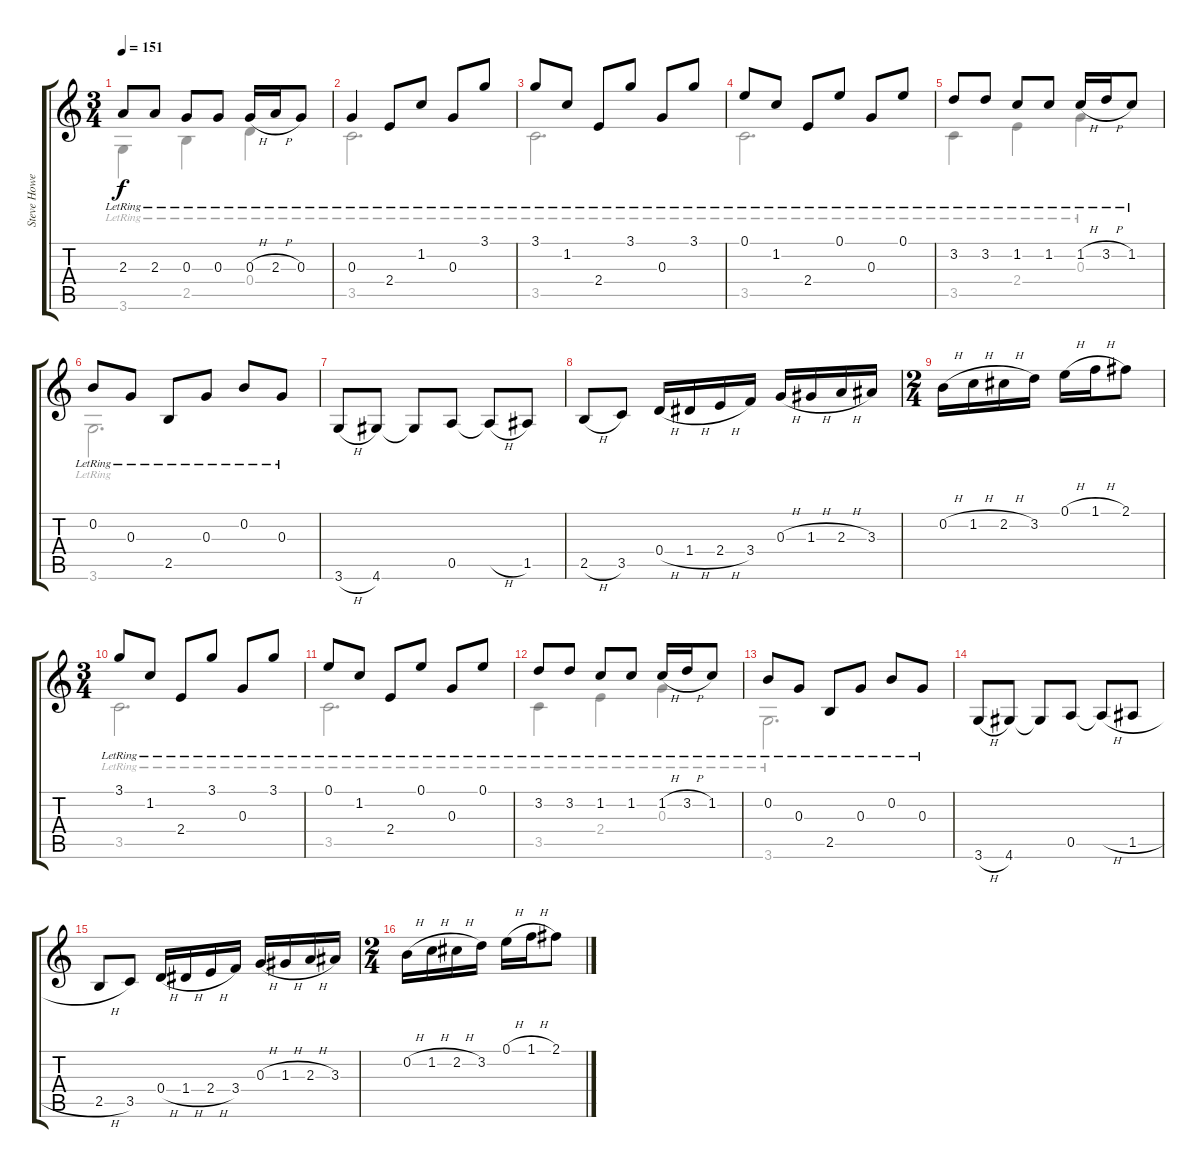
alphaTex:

\track ("Steve Howe" "Steve Howe") {instrument acousticguitarnylon}
\staff {score tabs}
\tuning (E4 B3 G3 D3 A2 E2) {hide}
\voice
\ts (3 4)
\tempo 151
\clef g2
\ks c
2.3{lr}.8{dy f} 2.3{lr}.8 0.3{lr}.8 0.3{lr}.8 0.3{h lr}.16 2.3{h lr}.16 0.3{lr}.8 |
0.3{lr}.4 2.4{lr}.8 1.2{lr}.8 0.3{lr}.8 3.1{lr}.8 |
3.1{lr}.8 1.2{lr}.8 2.4{lr}.8 3.1{lr}.8 0.3{lr}.8 3.1{lr}.8 |
0.1{lr}.8 1.2{lr}.8 2.4{lr}.8 0.1{lr}.8 0.3{lr}.8 0.1{lr}.8 |
3.2{lr}.8 3.2{lr}.8 1.2{lr}.8 1.2{lr}.8 1.2{h lr}.16 3.2{h lr}.16 1.2{lr}.8 |
0.2{lr}.8 0.3{lr}.8 2.5{lr}.8 0.3{lr}.8 0.2{lr}.8 0.3{lr}.8 |
3.6{h}.8 4.6.8 4.6{t}.8 0.5.8 0.5{h t}.8 1.5.8 |
2.5{h}.8 3.5.8 0.4{h}.16 1.4{h}.16 2.4{h}.16 3.4.16 0.3{h}.16 1.3{h}.16 2.3{h}.16 3.3.16 |
\ts (2 4)
0.2{h}.16 1.2{h}.16 2.2{h}.16 3.2.16 0.1{h}.16 1.1{h}.16 2.1.8 |
\ts (3 4)
3.1{lr}.8 1.2{lr}.8 2.4{lr}.8 3.1{lr}.8 0.3{lr}.8 3.1{lr}.8 |
0.1{lr}.8 1.2{lr}.8 2.4{lr}.8 0.1{lr}.8 0.3{lr}.8 0.1{lr}.8 |
3.2{lr}.8 3.2{lr}.8 1.2{lr}.8 1.2{lr}.8 1.2{h lr}.16 3.2{h lr}.16 1.2{lr}.8 |
0.2{lr}.8 0.3{lr}.8 2.5{lr}.8 0.3{lr}.8 0.2{lr}.8 0.3{lr}.8 |
3.6{h}.8 4.6.8 4.6{t}.8 0.5.8 0.5{h t}.8 1.5{h}.8 |
2.5{h}.8 3.5.8 0.4{h}.16 1.4{h}.16 2.4{h}.16 3.4.16 0.3{h}.16 1.3{h}.16 2.3{h}.16 3.3.16 |
\ts (2 4)
0.2{h}.16 1.2{h}.16 2.2{h}.16 3.2.16 0.1{h}.16 1.1{h}.16 2.1.8
\voice
\clef g2
\ottava regular
\simile none
\ks c
3.6{lr}.4{dy f} 2.5{lr}.4 0.4{lr}.4 |
3.5{lr}.2{d} |
3.5{lr}.2{d} |
3.5{lr}.2{d} |
3.5{lr}.4 2.4{lr}.4 0.3{lr}.4 |
3.6{lr}.2{d} |
|
|
|
3.5{lr}.2{d} |
3.5{lr}.2{d} |
3.5{lr}.4 2.4{lr}.4 0.3{lr}.4 |
3.6{lr}.2{d} |
|
|
